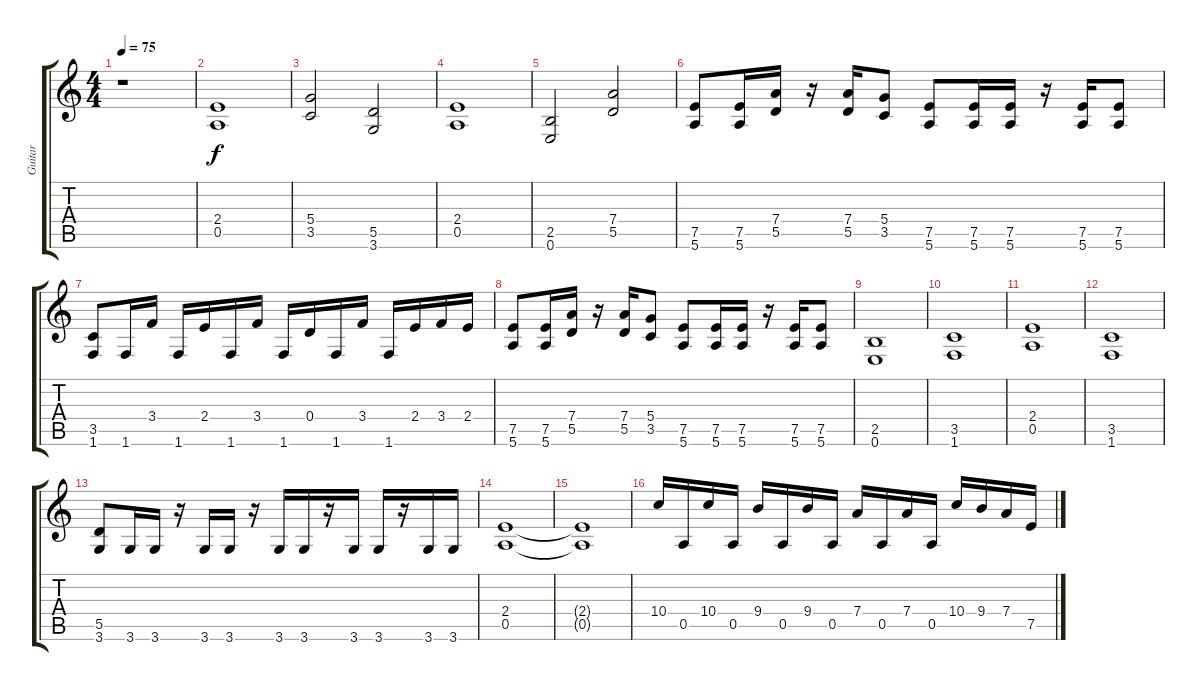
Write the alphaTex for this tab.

\track ("Guitar " "Guitar ") {instrument overdrivenguitar}
\staff {score tabs}
\tuning (E4 B3 G3 D3 A2 E2) {hide}
\ts (4 4)
\tempo 75
\clef g2
\ks c
r.1{dy f} |
(2.4 0.5).1 |
(5.4 3.5).2 (5.5 3.6).2 |
(2.4 0.5).1 |
(2.5 0.6).2 (7.4 5.5).2 |
(7.5 5.6).8 (7.5 5.6).16 (7.4 5.5).16 r.16 (7.4 5.5).16 (5.4 3.5).8 (7.5 5.6).8 (7.5 5.6).16 (7.5 5.6).16 r.16 (7.5 5.6).16 (7.5 5.6).8 |
(3.5 1.6).8 1.6.16 3.4.16 1.6.16 2.4.16 1.6.16 3.4.16 1.6.16 0.4.16 1.6.16 3.4.16 1.6.16 2.4.16 3.4.16 2.4.16 |
(7.5 5.6).8 (7.5 5.6).16 (7.4 5.5).16 r.16 (7.4 5.5).16 (5.4 3.5).8 (7.5 5.6).8 (7.5 5.6).16 (7.5 5.6).16 r.16 (7.5 5.6).16 (7.5 5.6).8 |
(2.5 0.6).1 |
(3.5 1.6).1 |
(2.4 0.5).1 |
(3.5 1.6).1 |
(5.5 3.6).8 3.6.16 3.6.16 r.16 3.6.16 3.6.16 r.16 3.6.16 3.6.16 r.16 3.6.16 3.6.16 r.16 3.6.16 3.6.16 |
(2.4 0.5).1 |
(2.4{t} 0.5{t}).1 |
10.4.16 0.5.16 10.4.16 0.5.16 9.4.16 0.5.16 9.4.16 0.5.16 7.4.16 0.5.16 7.4.16 0.5.16 10.4.16 9.4.16 7.4.16 7.5.16
